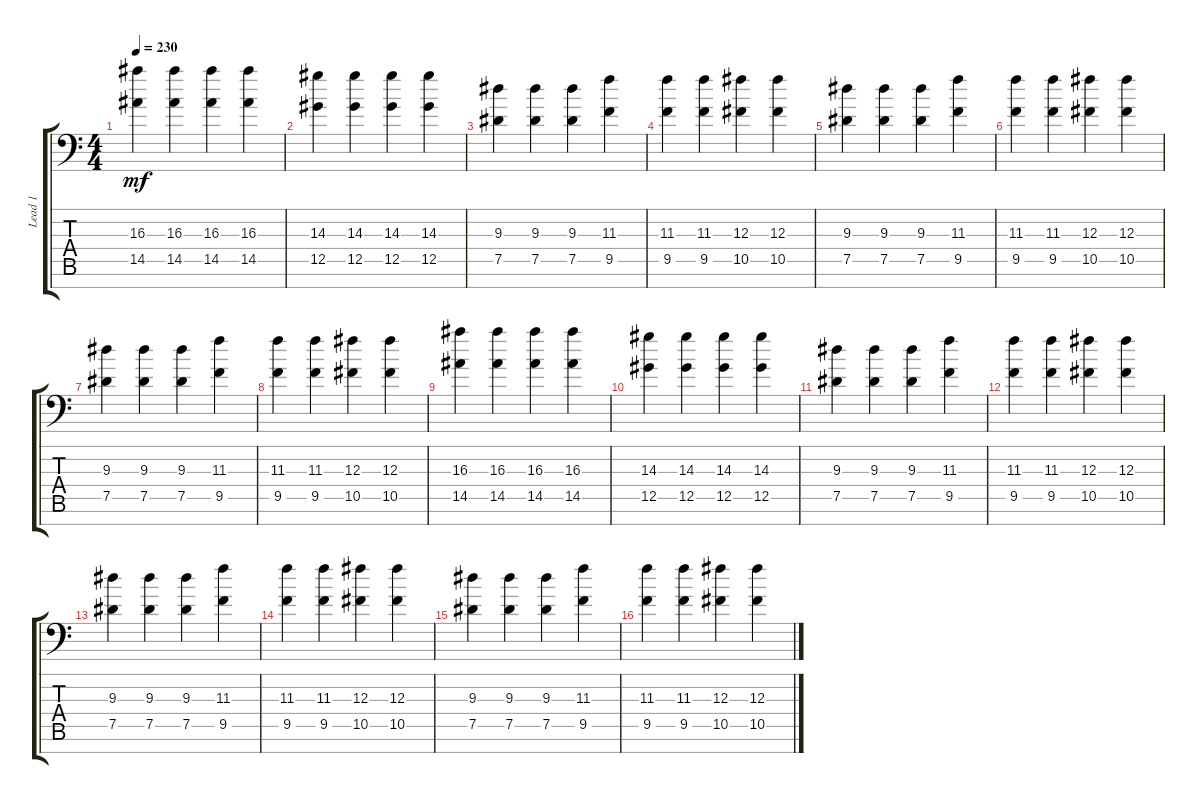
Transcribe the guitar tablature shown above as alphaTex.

\track ("Lead 1" "Lead 1") {instrument distortionguitar}
\staff {score tabs}
\tuning (Eb4 Bb3 Gb3 Db3 Ab2 Eb2 Bb1) {hide}
\ts (4 4)
\tempo 230
\clef f4
\ks c
(16.3 14.5).4{dy mf} (16.3 14.5).4 (16.3 14.5).4 (16.3 14.5).4 |
(14.3 12.5).4 (14.3 12.5).4 (14.3 12.5).4 (14.3 12.5).4 |
(9.3 7.5).4 (9.3 7.5).4 (9.3 7.5).4 (11.3 9.5).4 |
(11.3 9.5).4 (11.3 9.5).4 (12.3 10.5).4 (12.3 10.5).4 |
(9.3 7.5).4 (9.3 7.5).4 (9.3 7.5).4 (11.3 9.5).4 |
(11.3 9.5).4 (11.3 9.5).4 (12.3 10.5).4 (12.3 10.5).4 |
(9.3 7.5).4 (9.3 7.5).4 (9.3 7.5).4 (11.3 9.5).4 |
(11.3 9.5).4 (11.3 9.5).4 (12.3 10.5).4 (12.3 10.5).4 |
(16.3 14.5).4 (16.3 14.5).4 (16.3 14.5).4 (16.3 14.5).4 |
(14.3 12.5).4 (14.3 12.5).4 (14.3 12.5).4 (14.3 12.5).4 |
(9.3 7.5).4 (9.3 7.5).4 (9.3 7.5).4 (11.3 9.5).4 |
(11.3 9.5).4 (11.3 9.5).4 (12.3 10.5).4 (12.3 10.5).4 |
(9.3 7.5).4 (9.3 7.5).4 (9.3 7.5).4 (11.3 9.5).4 |
(11.3 9.5).4 (11.3 9.5).4 (12.3 10.5).4 (12.3 10.5).4 |
(9.3 7.5).4 (9.3 7.5).4 (9.3 7.5).4 (11.3 9.5).4 |
(11.3 9.5).4 (11.3 9.5).4 (12.3 10.5).4 (12.3 10.5).4
